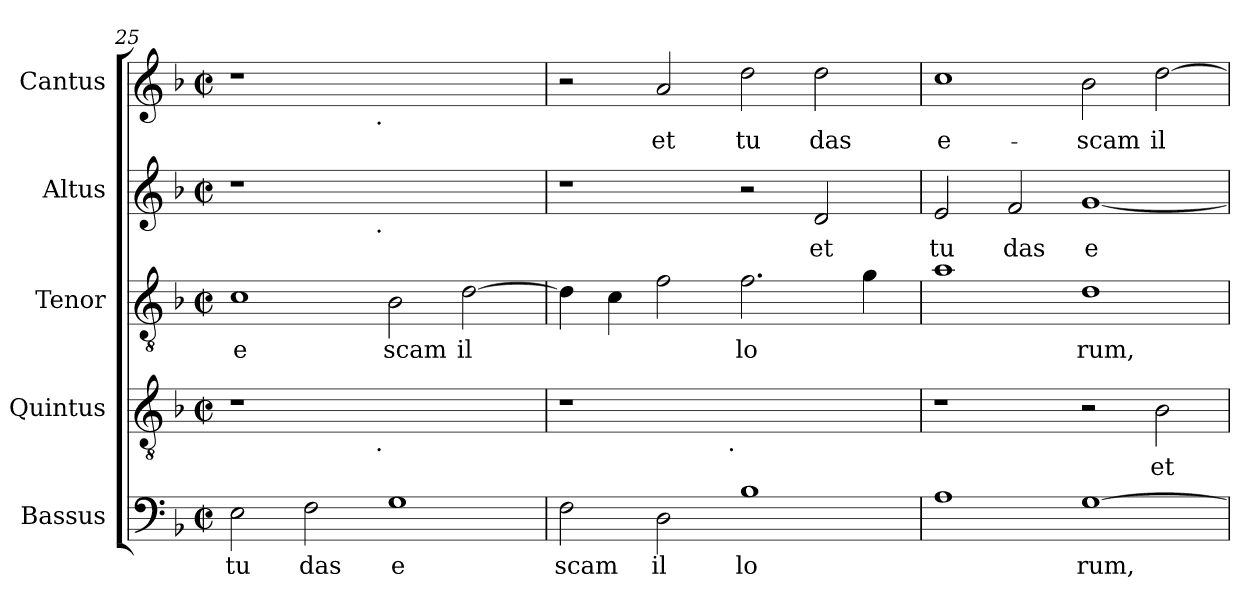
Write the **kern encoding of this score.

**kern	**text	**kern	**text	**kern	**text	**kern	**text	**kern	**text
*part5	*part5	*part4	*part4	*part3	*part3	*part2	*part2	*part1	*part1
*staff5	*staff5	*staff4	*staff4	*staff3	*staff3	*staff2	*staff2	*staff1	*staff1
*I"Bassus	*	*I"Quintus	*	*I"Tenor	*	*I"Altus	*	*I"Cantus	*
!!LO:LB:g=z
*clefF4	*	*clefGv2	*	*clefGv2	*	*clefG2	*	*clefG2	*
*k[b-]	*	*k[b-]	*	*k[b-]	*	*k[b-]	*	*k[b-]	*
*F:	*	*F:	*	*F:	*	*F:	*	*F:	*
*M2/2	*	*M2/2	*	*M2/2	*	*M2/2	*	*M2/2	*
*met(c|)	*	*met(c|)	*	*met(c|)	*	*met(c|)	*	*met(c|)	*
=25	=25	=25	=25	=25	=25	=25	=25	=25	=25
!	!LO:LY:b:cj	!	!	!	!LO:LY:b:cj	!	!	!	!
*	*	*^	*	*	*	*^	*	*^	*
2E\	tu	1r	2ryy	.	1c	e	1r	2ryy	.	1r	2ryy	.
!	!LO:LY:b:cj	!	!	!	!	!	!	!	!	!	!	!
2F\	das	.	4...ryy	.	.	.	.	4...ryy	.	.	4...ryy	.
!	!	!	!	!	!	!	!	!	!	!	!LO:TX:b:t=.	!
!	!	!	!	!	!	!	!	!LO:TX:b:t=.	!	!	!	!
!	!	!	!LO:TX:b:t=.	!	!	!	!	!	!	!	!	!
.	.	.	1ryy	.	.	.	.	1ryy	.	.	1ryy	.
!	!LO:LY:b:cj	!	!	!	!	!LO:LY:b:cj	!	!	!	!	!	!
1G	e	1ryy	.	.	2B-\	scam	1ryy	.	.	1ryy	.	.
!	!	!	!	!	!	!LO:LY:b:cj	!	!	!	!	!	!
.	.	.	.	.	[>2d\	il	.	.	.	.	.	.
.	.	.	32ryy	.	.	.	.	32ryy	.	.	32ryy	.
=26	=26	=26	=26	=26	=26	=26	=26	=26	=26	=26	=26	=26
!	!LO:LY:b:cj	!	!	!	!	!LO:LY:b:cj	!	!	!	!	!	!
*	*	*	*	*	*	*	*v	*v	*	*	*	*
*	*	*	*	*	*	*	*	*	*v	*v	*
2F\	scam	1r	2ryy	.	4d\]	.	1r	.	2r	.
!	!	!	!	!	!	!LO:LY:b:cj	!	!	!	!
.	.	.	.	.	4c\	.	.	.	.	.
!	!LO:LY:b:cj	!	!	!	!	!LO:LY:b:cj	!	!	!	!LO:LY:b:cj
2D\	il	.	4...ryy	.	2f\	.	.	.	2a/	et
!	!	!	!LO:TX:b:t=.	!	!	!	!	!	!	!
.	.	.	1ryy	.	.	.	.	.	.	.
!	!LO:LY:b:cj	!	!	!	!	!LO:LY:b:cj	!	!	!	!LO:LY:b:cj
1B-	lo	1ryy	.	.	2.f\	lo	2r	.	2dd\	tu
!	!	!	!	!	!	!	!	!LO:LY:b:cj	!	!LO:LY:b:cj
.	.	.	.	.	.	.	2d/	et	2dd\	das
!	!	!	!	!	!	!LO:LY:b:cj	!	!	!	!
.	.	.	.	.	4g\	.	.	.	.	.
.	.	.	32ryy	.	.	.	.	.	.	.
=27	=27	=27	=27	=27	=27	=27	=27	=27	=27	=27
!	!LO:LY:b:cj	!	!	!	!	!LO:LY:b:cj	!	!LO:LY:b:cj	!	!LO:LY:b:cj
*	*	*v	*v	*	*	*	*	*	*	*
1A	.	1r	.	1a	.	2e/	tu	1cc	e-
!	!	!	!	!	!	!	!LO:LY:b:cj	!	!
.	.	.	.	.	.	2f/	das	.	.
!	!LO:LY:b:cj	!	!	!	!LO:LY:b:cj	!	!LO:LY:b:cj	!	!LO:LY:b:cj
[>1G	rum,	2r	.	1d	rum,	[<1g	e	2b-\	-scam
!	!	!	!LO:LY:b:cj	!	!	!	!	!	!LO:LY:b:cj
.	.	2B-\	et	.	.	.	.	[>2dd\	il-
=	=	=	=	=	=	=	=	=	=
*-	*-	*-	*-	*-	*-	*-	*-	*-	*-
